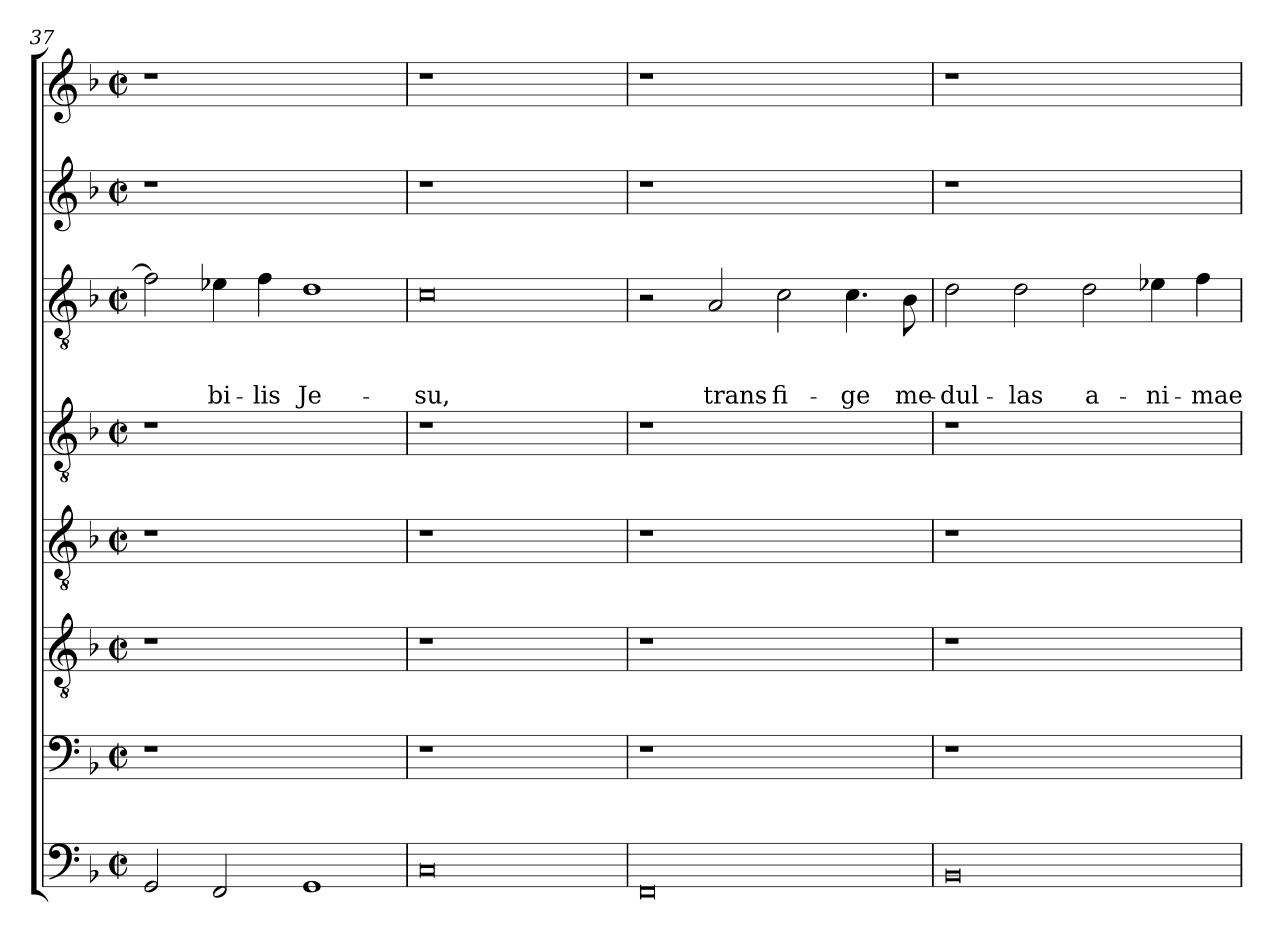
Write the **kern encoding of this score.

**kern	**kern	**kern	**kern	**kern	**kern	**text	**text	**text	**kern	**kern
*part8	*part7	*part6	*part5	*part4	*part3	*part3	*part3	*part3	*part2	*part1
*staff8	*staff7	*staff6	*staff5	*staff4	*staff3	*staff3	*staff3	*staff3	*staff2	*staff1
*clefF4	*clefF4	*clefGv2	*clefGv2	*clefGv2	*clefGv2	*	*	*	*clefG2	*clefG2
*k[b-]	*k[b-]	*k[b-]	*k[b-]	*k[b-]	*k[b-]	*	*	*	*k[b-]	*k[b-]
*F:	*F:	*F:	*F:	*F:	*F:	*	*	*	*F:	*F:
*M2/2	*M2/2	*M2/2	*M2/2	*M2/2	*M2/2	*	*	*	*M2/2	*M2/2
*met(c|)	*met(c|)	*met(c|)	*met(c|)	*met(c|)	*met(c|)	*	*	*	*met(c|)	*met(c|)
=37	=37	=37	=37	=37	=37	=37	=37	=37	=37	=37
2GG/	1r	1r	1r	1r	2f\]	.	.	.	1r	1r
2FF/	.	.	.	.	4e-X\	.	.	-bi-	.	.
.	.	.	.	.	4f\	.	.	-lis	.	.
1GG	1ryy	1ryy	1ryy	1ryy	1d	.	.	Je-	1ryy	1ryy
=38	=38	=38	=38	=38	=38	=38	=38	=38	=38	=38
0C	1r	1r	1r	1r	0c	.	.	-su,	1r	1r
.	1ryy	1ryy	1ryy	1ryy	.	.	.	.	1ryy	1ryy
=39	=39	=39	=39	=39	=39	=39	=39	=39	=39	=39
0FF	1r	1r	1r	1r	2r	.	.	.	1r	1r
.	.	.	.	.	2A/	.	.	trans-	.	.
.	1ryy	1ryy	1ryy	1ryy	2c\	.	.	-fi-	1ryy	1ryy
.	.	.	.	.	4.c\	.	.	-ge	.	.
.	.	.	.	.	8B-\	.	.	me-	.	.
=40	=40	=40	=40	=40	=40	=40	=40	=40	=40	=40
0BB-	1r	1r	1r	1r	2d\	.	.	-dul-	1r	1r
.	.	.	.	.	2d\	.	.	-las	.	.
.	1ryy	1ryy	1ryy	1ryy	2d\	.	.	a-	1ryy	1ryy
.	.	.	.	.	4e-X\	.	.	-ni-	.	.
.	.	.	.	.	4f\	.	.	-mae	.	.
=	=	=	=	=	=	=	=	=	=	=
*-	*-	*-	*-	*-	*-	*-	*-	*-	*-	*-
